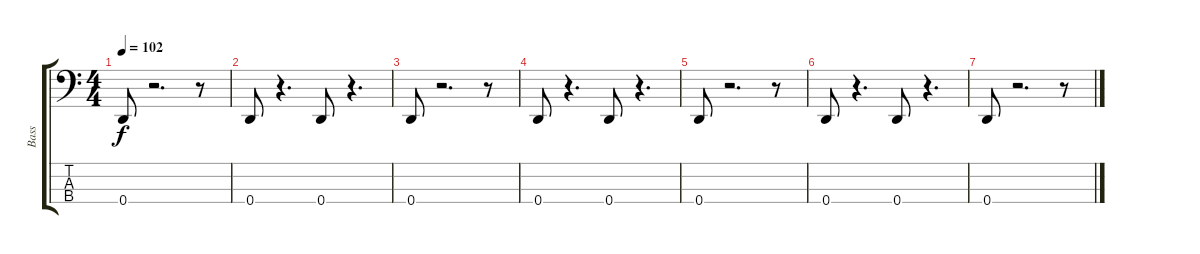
\track ("Bass" "Bass") {instrument electricbasspick}
\staff {score tabs}
\tuning (G2 D2 A1 D1) {hide}
\ts (4 4)
\tempo 102
\clef f4
\ks c
0.4.8{dy f} r.2{d} r.8 |
0.4.8 r.4{d} 0.4.8 r.4{d} |
0.4.8 r.2{d} r.8 |
0.4.8 r.4{d} 0.4.8 r.4{d} |
0.4.8 r.2{d} r.8 |
0.4.8 r.4{d} 0.4.8 r.4{d} |
0.4.8 r.2{d} r.8
